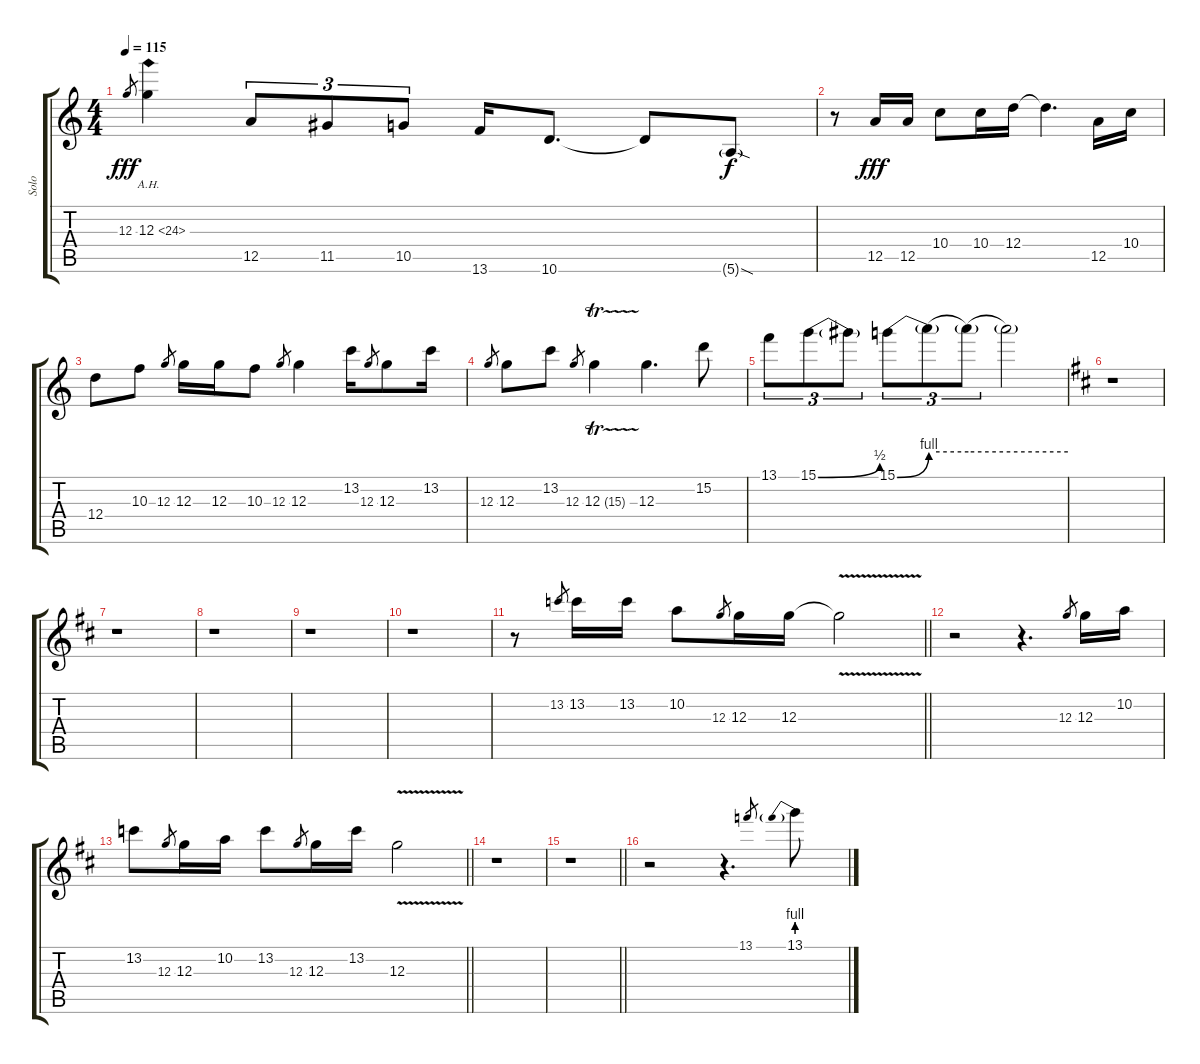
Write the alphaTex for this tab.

\track ("Solo" "Solo") {instrument overdrivenguitar}
\staff {score tabs}
\tuning (E4 B3 G3 D3 A2 E2) {hide}
\ts (4 4)
\tempo 115
\clef g2
\ks c
12.3.8{gr dy fff} 12.3{ah 12}.4 12.5.8{tu (3 2)} 11.5.8{tu (3 2)} 10.5.8{tu (3 2)} 13.6.16 10.6.8{d} 10.6{t}.8 5.6{sod g}.8{dy f} |
r.8 12.5.16{dy fff} 12.5.16 10.4.8 10.4.16 12.4.16 12.4{t}.4{d} 12.5.16 10.4.16 |
12.4.8 10.3.8 12.3.8{gr} 12.3.16 12.3.16 10.3.8 12.3.8{gr} 12.3.4 13.2.16 12.3.8{gr} 12.3.8 13.2.16 |
12.3.8{gr} 12.3.8 13.2.8 12.3.8{gr} 12.3{tr (15 32)}.4 12.3.4{d} 15.2.8 |
13.1.8{tu (3 2)} 15.1{be (bend 0 0 60 2)}.8{tu (3 2)} 15.1{t}.8{tu (3 2)} 15.1{be (bend 0 0 60 4)}.8{tu (3 2)} 15.1{be (hold 0 4 60 4) t}.8{tu (3 2)} 15.1{be (hold 0 4 60 4) t}.8{tu (3 2)} 15.1{t}.2 |
\ks d
r.1 |
r.1 |
r.1 |
r.1 |
r.1 |
\barLineRight lightlight
r.8 13.2.8{gr} 13.2.16 13.2.16 10.2.8 12.3.8{gr} 12.3.16 12.3.16 12.3{v t}.2 |
r.2 r.4{d} 12.3.8{gr} 12.3.16 10.2.16 |
\barLineRight lightlight
13.2.8 12.3.8{gr} 12.3.16 10.2.16 13.2.8 12.3.8{gr} 12.3.16 13.2.16 12.3{v}.2 |
r.1 |
\barLineRight lightlight
r.1 |
r.2 r.4{d} 13.1.8{gr} 13.1{be (prebend 0 4 60 4)}.8
